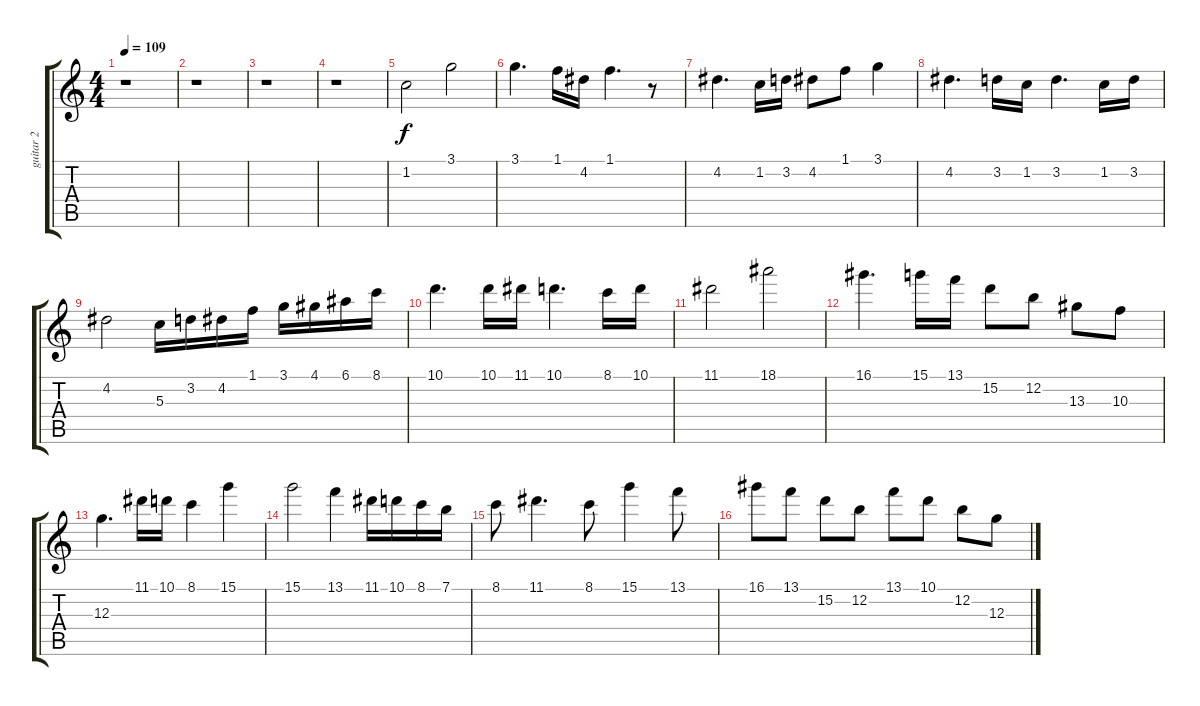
\track ("guitar 2" "guitar 2") {instrument overdrivenguitar}
\staff {score tabs}
\tuning (E4 B3 G3 D3 A2 E2) {hide}
\ts (4 4)
\tempo 109
\clef g2
\ks c
r.1{dy f} |
r.1 |
r.1 |
r.1 |
1.2.2 3.1.2 |
3.1.4{d} 1.1.16 4.2.16 1.1.4{d} r.8 |
4.2.4{d} 1.2.16 3.2.16 4.2.8 1.1.8 3.1.4 |
4.2.4{d} 3.2.16 1.2.16 3.2.4{d} 1.2.16 3.2.16 |
4.2.2 5.3.16 3.2.16 4.2.16 1.1.16 3.1.16 4.1.16 6.1.16 8.1.16 |
10.1.4{d} 10.1.16 11.1.16 10.1.4{d} 8.1.16 10.1.16 |
11.1.2 18.1.2 |
16.1.4{d} 15.1.16 13.1.16 15.2.8 12.2.8 13.3.8 10.3.8 |
12.3.4{d} 11.1.16 10.1.16 8.1.4 15.1.4 |
15.1.2 13.1.4 11.1.16 10.1.16 8.1.16 7.1.16 |
8.1.8 11.1.4{d} 8.1.8 15.1.4 13.1.8 |
16.1.8 13.1.8 15.2.8 12.2.8 13.1.8 10.1.8 12.2.8 12.3.8
